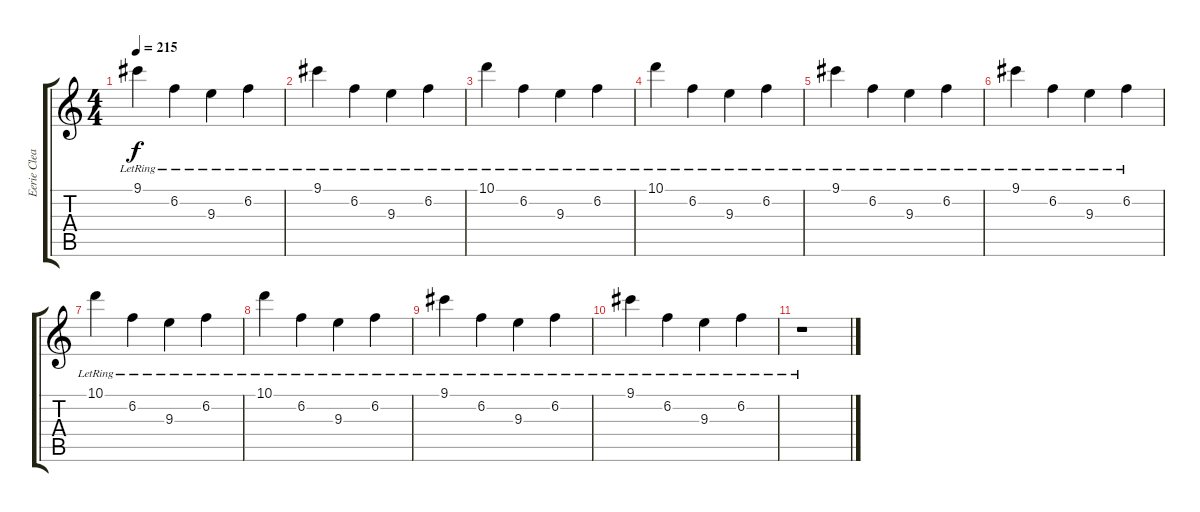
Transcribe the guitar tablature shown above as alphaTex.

\track ("Eerie Clean" "Eerie Clea") {instrument acousticguitarsteel}
\staff {score tabs}
\tuning (E4 B3 G3 D3 A2 D2) {hide}
\ts (4 4)
\tempo 215
\clef g2
\ks c
9.1{lr}.4{dy f} 6.2{lr}.4 9.3{lr}.4 6.2{lr}.4 |
9.1{lr}.4 6.2{lr}.4 9.3{lr}.4 6.2{lr}.4 |
10.1{lr}.4 6.2{lr}.4 9.3{lr}.4 6.2{lr}.4 |
10.1{lr}.4 6.2{lr}.4 9.3{lr}.4 6.2{lr}.4 |
9.1{lr}.4 6.2{lr}.4 9.3{lr}.4 6.2{lr}.4 |
9.1{lr}.4 6.2{lr}.4 9.3{lr}.4 6.2{lr}.4 |
10.1{lr}.4 6.2{lr}.4 9.3{lr}.4 6.2{lr}.4 |
10.1{lr}.4 6.2{lr}.4 9.3{lr}.4 6.2{lr}.4 |
9.1{lr}.4 6.2{lr}.4 9.3{lr}.4 6.2{lr}.4 |
9.1{lr}.4 6.2{lr}.4 9.3{lr}.4 6.2{lr}.4 |
r.1
